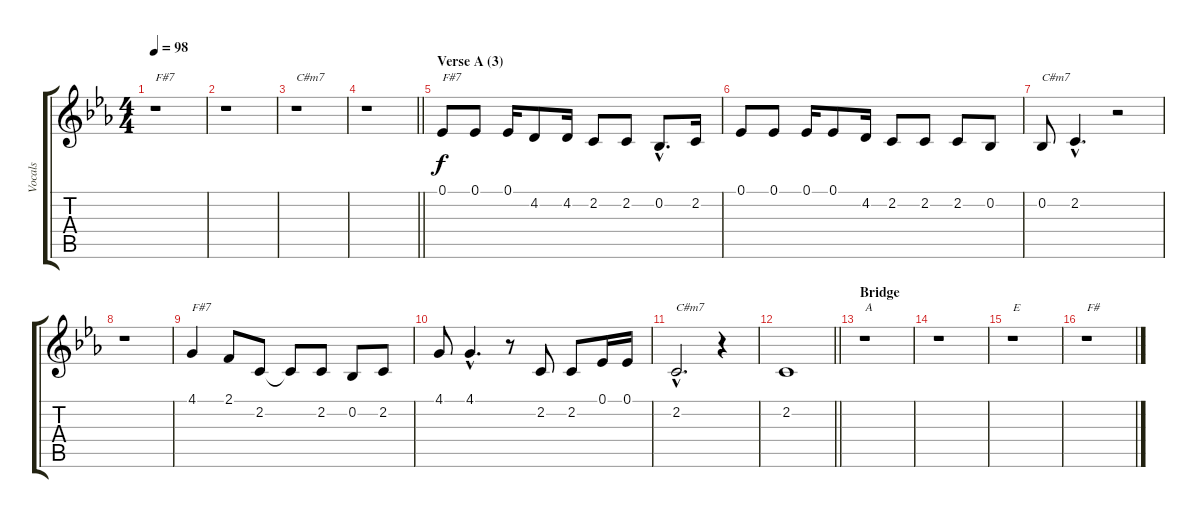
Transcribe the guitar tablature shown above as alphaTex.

\track ("Vocals" "Vocals") {instrument sopranosax}
\staff {score tabs}
\tuning (Eb4 Bb3 Gb3 Db3 Ab2 Eb2) {hide}
\ts (4 4)
\tempo 98
\clef g2
\ks cminor
r.1{txt "F#7" dy f} |
r.1 |
r.1{txt "C#m7"} |
\barLineRight lightlight
r.1 |
\section ("" "Verse A (3)")
0.1.8{txt "F#7"} 0.1.8 0.1.16 4.2.8 4.2.16 2.2.8 2.2.8 0.2{hac}.8{d} 2.2.16 |
0.1.8 0.1.8 0.1.16 0.1.8 4.2.16 2.2.8 2.2.8 2.2.8 0.2.8 |
0.2.8{txt "C#m7"} 2.2{hac}.4{d} r.2 |
r.1 |
4.1.4{txt "F#7"} 2.1.8 2.2.8 2.2{t}.8 2.2.8 0.2.8 2.2.8 |
4.1.8 4.1{hac}.4{d} r.8 2.2.8 2.2.8 0.1.16 0.1.16 |
2.2{hac}.2{d txt "C#m7"} r.4 |
\barLineRight lightlight
2.2.1 |
\section ("" "Bridge")
r.1{txt "A"} |
r.1 |
r.1{txt "E"} |
r.1{txt "F#"}
